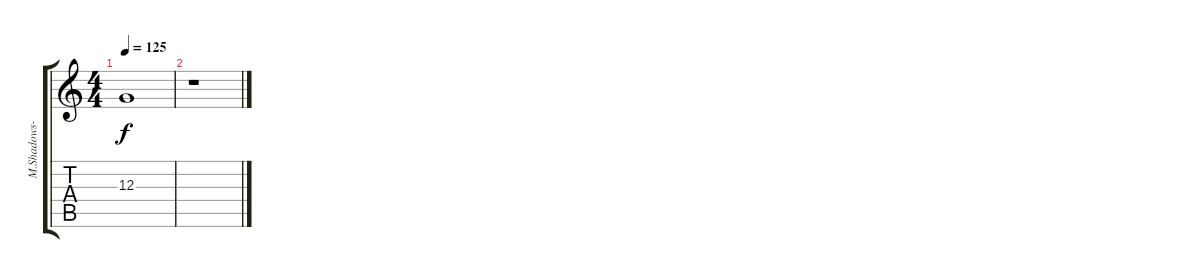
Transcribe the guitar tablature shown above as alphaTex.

\track ("M.Shadows-Vocals" "M.Shadows-") {instrument lead6voice}
\staff {score tabs}
\tuning (E4 B3 G3 D3 A2 E2) {hide}
\ts (4 4)
\tempo 125
\clef g2
\ks c
12.3{t}.1{dy f} |
r.1
